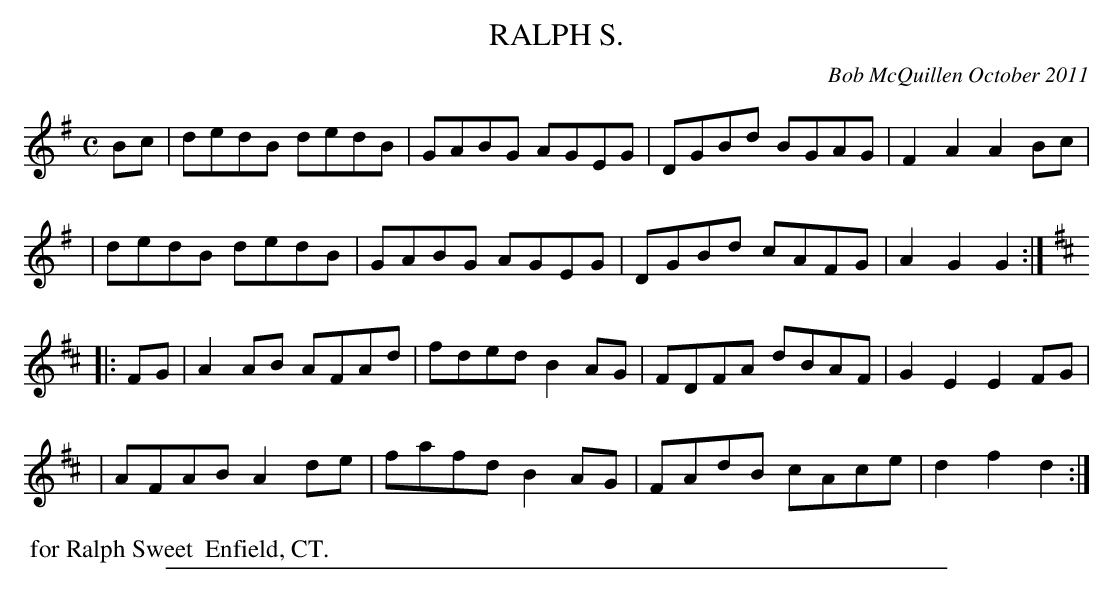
X:1
T: RALPH S.
C: Bob McQuillen October 2011
M: C
L: 1/8
K: G	% and D
Bc \
| dedB dedB | GABG AGEG | DGBd BGAG | F2A2 A2Bc |
| dedB dedB | GABG AGEG | DGBd cAFG | A2G2 G2 :|[K:D]
|: FG \
| A2AB AFAd | fded B2AG | FDFA dBAF | G2E2 E2FG |
| AFAB A2de | fafd B2AG | FAdB cAce | d2f2 d2 :|
